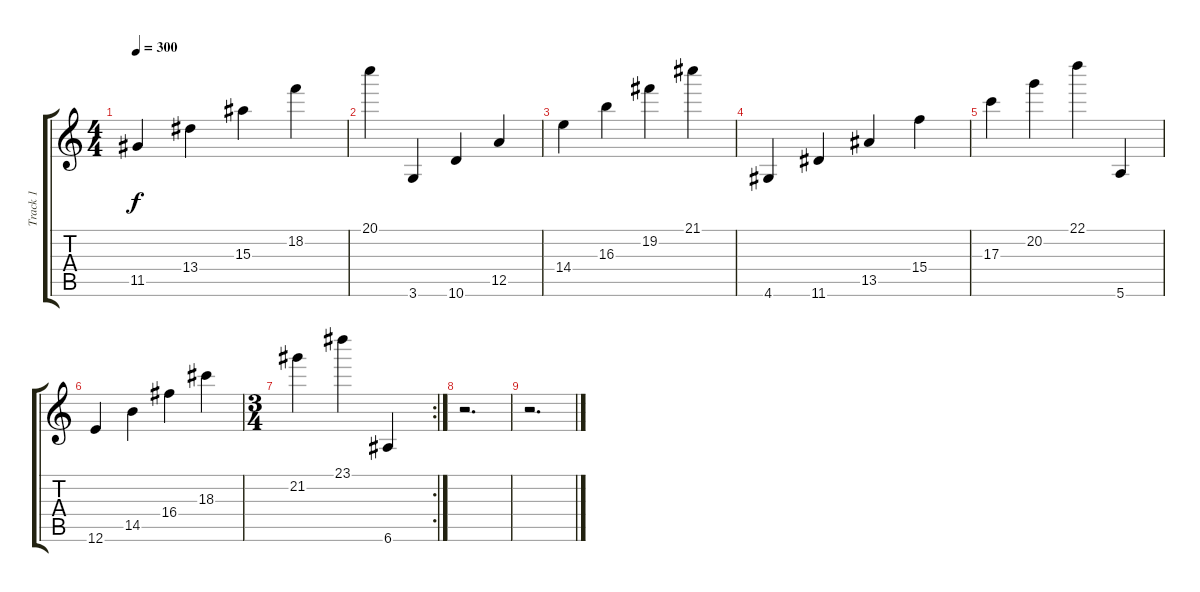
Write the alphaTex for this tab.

\track ("Track 1" "Track 1") {instrument acousticguitarsteel}
\staff {score tabs}
\tuning (E4 B3 G3 D3 A2 E2) {hide}
\ts (4 4)
\tempo 300
\clef g2
\ks c
11.5.4{dy f} 13.4.4 15.3.4 18.2.4 |
20.1.4 3.6.4 10.6.4 12.5.4 |
14.4.4 16.3.4 19.2.4 21.1.4 |
4.6.4 11.6.4 13.5.4 15.4.4 |
17.3.4 20.2.4 22.1.4 5.6.4 |
12.6.4 14.5.4 16.4.4 18.3.4 |
\rc 2
\ts (3 4)
21.2.4 23.1.4 6.6.4 |
r.2{d} |
r.2{d}
